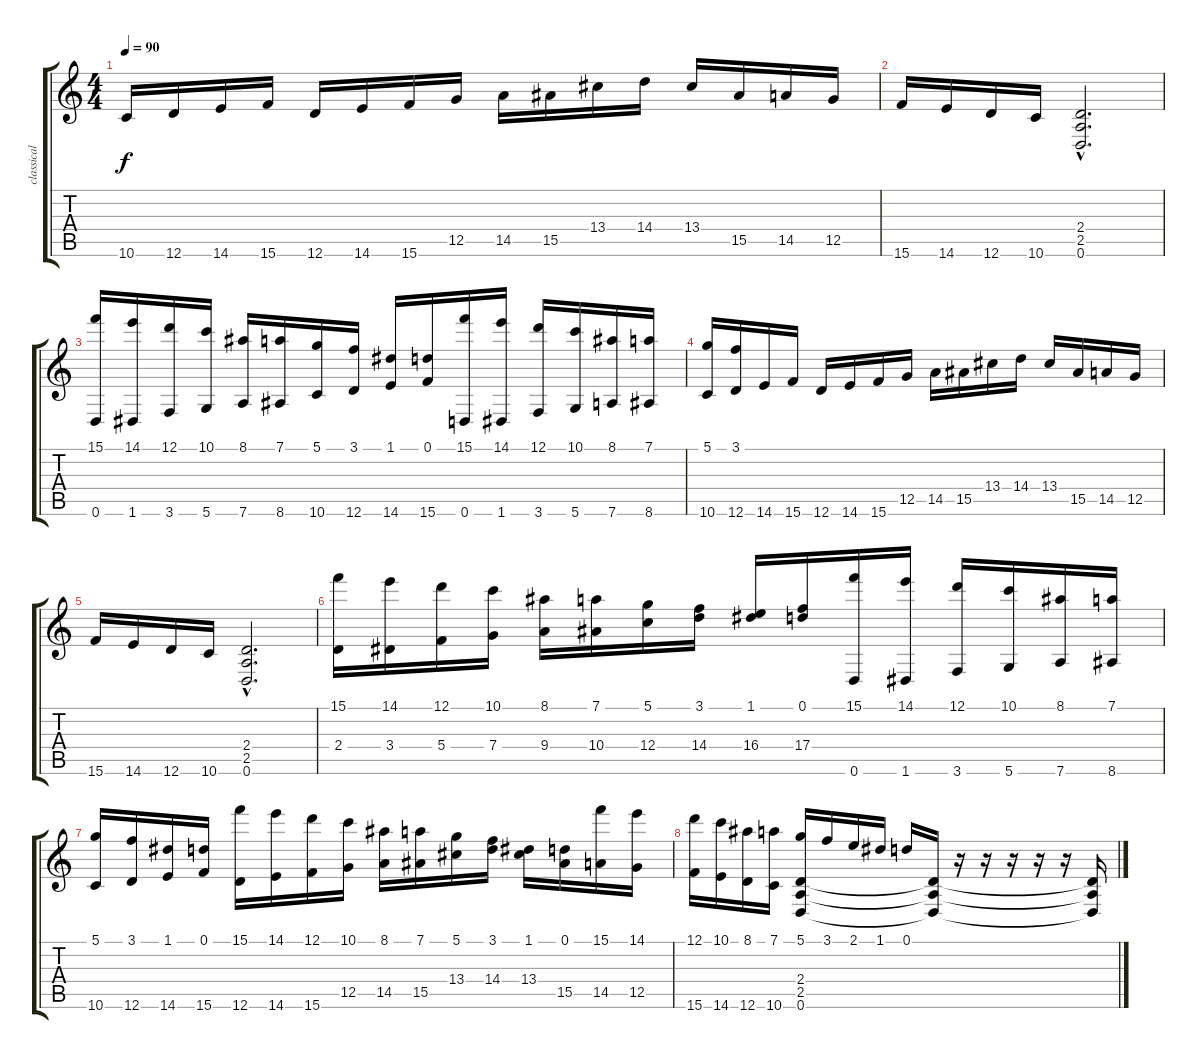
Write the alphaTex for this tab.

\track ("classical runs" "classical ") {instrument overdrivenguitar}
\staff {score tabs}
\tuning (D4 A3 F3 C3 G2 D2) {hide}
\ts (4 4)
\tempo 90
\clef g2
\ks c
10.6.16{dy f} 12.6.16 14.6.16 15.6.16 12.6.16 14.6.16 15.6.16 12.5.16 14.5.16 15.5.16 13.4.16 14.4.16 13.4.16 15.5.16 14.5.16 12.5.16 |
15.6.16 14.6.16 12.6.16 10.6.16 (2.4{hac} 2.5{hac} 0.6{hac}).2{d} |
(15.1 0.6).16 (14.1 1.6).16 (12.1 3.6).16 (10.1 5.6).16 (8.1 7.6).16 (7.1 8.6).16 (5.1 10.6).16 (3.1 12.6).16 (1.1 14.6).16 (0.1 15.6).16 (15.1 0.6).16 (14.1 1.6).16 (12.1 3.6).16 (10.1 5.6).16 (8.1 7.6).16 (7.1 8.6).16 |
(5.1 10.6).16 (3.1 12.6).16 14.6.16 15.6.16 12.6.16 14.6.16 15.6.16 12.5.16 14.5.16 15.5.16 13.4.16 14.4.16 13.4.16 15.5.16 14.5.16 12.5.16 |
15.6.16 14.6.16 12.6.16 10.6.16 (2.4{hac} 2.5{hac} 0.6{hac}).2{d} |
(15.1 2.4).16 (14.1 3.4).16 (12.1 5.4).16 (10.1 7.4).16 (8.1 9.4).16 (7.1 10.4).16 (5.1 12.4).16 (3.1 14.4).16 (1.1 16.4).16 (0.1 17.4).16 (15.1 0.6).16 (14.1 1.6).16 (12.1 3.6).16 (10.1 5.6).16 (8.1 7.6).16 (7.1 8.6).16 |
(5.1 10.6).16 (3.1 12.6).16 (1.1 14.6).16 (0.1 15.6).16 (15.1 12.6).16 (14.1 14.6).16 (12.1 15.6).16 (10.1 12.5).16 (8.1 14.5).16 (7.1 15.5).16 (5.1 13.4).16 (3.1 14.4).16 (1.1 13.4).16 (0.1 15.5).16 (15.1 14.5).16 (14.1 12.5).16 |
(12.1 15.6).16 (10.1 14.6).16 (8.1 12.6).16 (7.1 10.6).16 (5.1 2.4 2.5 0.6).16 3.1.16 2.1.16 1.1.16 0.1.16 (2.4{t} 2.5{t} 0.6{t}).16 r.16 r.16 r.16 r.16 r.16 (2.4{t} 2.5{t} 0.6{t}).16
